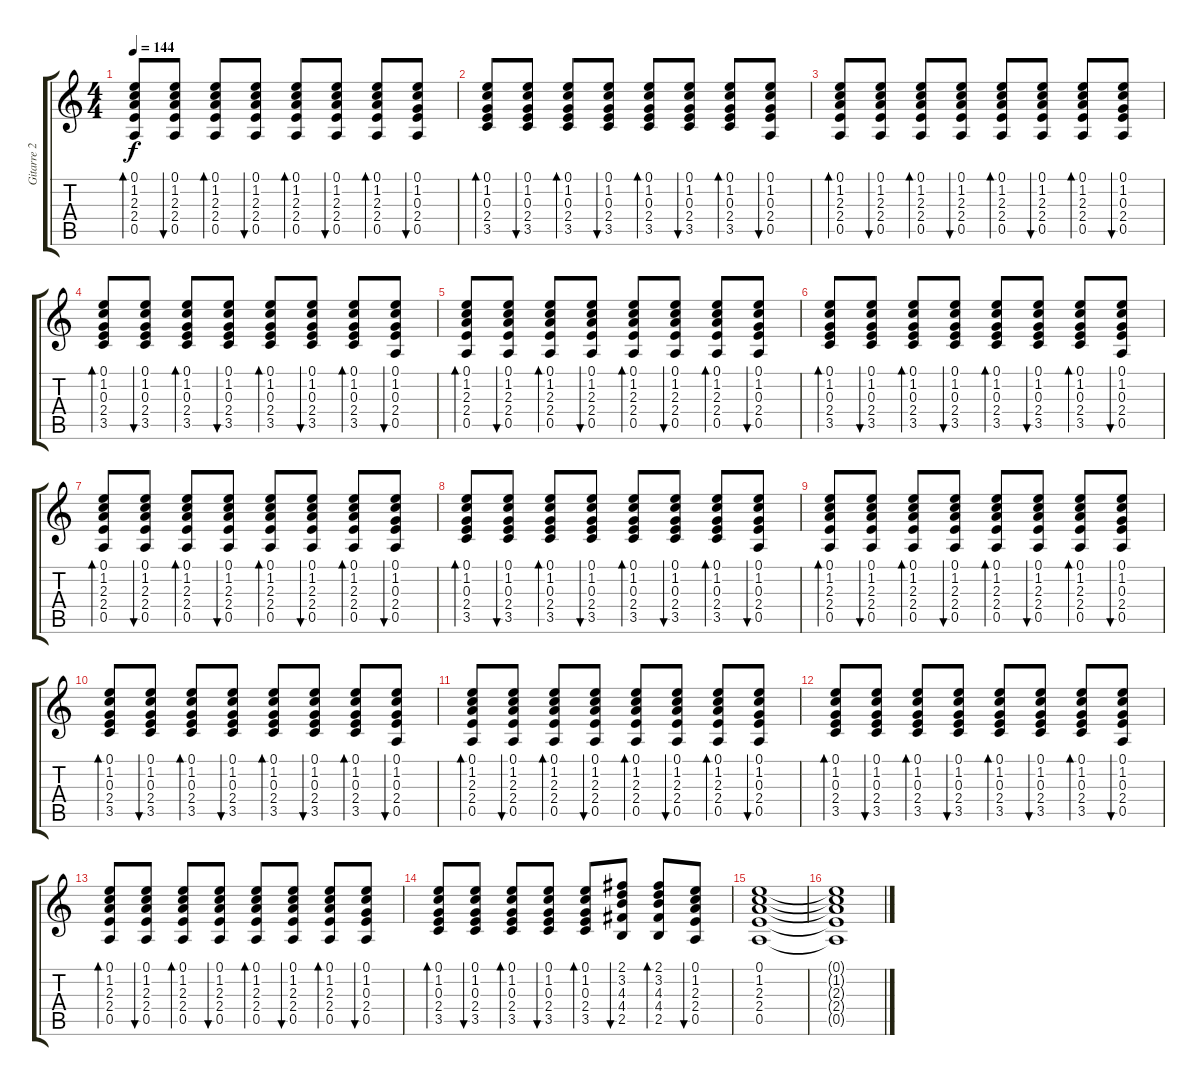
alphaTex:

\track ("Gitarre 2" "Gitarre 2") {instrument electricguitarjazz}
\staff {score tabs}
\tuning (E4 B3 G3 D3 A2 E2) {hide}
\ts (4 4)
\tempo 144
\clef g2
\ks c
(0.1 1.2 2.3 2.4 0.5).8{bd 60 dy f} (0.1 1.2 2.3 2.4 0.5).8{bu 60} (0.1 1.2 2.3 2.4 0.5).8{bd 60} (0.1 1.2 2.3 2.4 0.5).8{bu 60} (0.1 1.2 2.3 2.4 0.5).8{bd 60} (0.1 1.2 2.3 2.4 0.5).8{bu 60} (0.1 1.2 2.3 2.4 0.5).8{bd 60} (0.1 1.2 0.3 2.4 0.5).8{bu 60} |
(0.1 1.2 0.3 2.4 3.5).8{bd 60} (0.1 1.2 0.3 2.4 3.5).8{bu 60} (0.1 1.2 0.3 2.4 3.5).8{bd 60} (0.1 1.2 0.3 2.4 3.5).8{bu 60} (0.1 1.2 0.3 2.4 3.5).8{bd 60} (0.1 1.2 0.3 2.4 3.5).8{bu 60} (0.1 1.2 0.3 2.4 3.5).8{bd 60} (0.1 1.2 0.3 2.4 0.5).8{bu 60} |
(0.1 1.2 2.3 2.4 0.5).8{bd 60} (0.1 1.2 2.3 2.4 0.5).8{bu 60} (0.1 1.2 2.3 2.4 0.5).8{bd 60} (0.1 1.2 2.3 2.4 0.5).8{bu 60} (0.1 1.2 2.3 2.4 0.5).8{bd 60} (0.1 1.2 2.3 2.4 0.5).8{bu 60} (0.1 1.2 2.3 2.4 0.5).8{bd 60} (0.1 1.2 0.3 2.4 0.5).8{bu 60} |
(0.1 1.2 0.3 2.4 3.5).8{bd 60} (0.1 1.2 0.3 2.4 3.5).8{bu 60} (0.1 1.2 0.3 2.4 3.5).8{bd 60} (0.1 1.2 0.3 2.4 3.5).8{bu 60} (0.1 1.2 0.3 2.4 3.5).8{bd 60} (0.1 1.2 0.3 2.4 3.5).8{bu 60} (0.1 1.2 0.3 2.4 3.5).8{bd 60} (0.1 1.2 0.3 2.4 0.5).8{bu 60} |
(0.1 1.2 2.3 2.4 0.5).8{bd 60} (0.1 1.2 2.3 2.4 0.5).8{bu 60} (0.1 1.2 2.3 2.4 0.5).8{bd 60} (0.1 1.2 2.3 2.4 0.5).8{bu 60} (0.1 1.2 2.3 2.4 0.5).8{bd 60} (0.1 1.2 2.3 2.4 0.5).8{bu 60} (0.1 1.2 2.3 2.4 0.5).8{bd 60} (0.1 1.2 0.3 2.4 0.5).8{bu 60} |
(0.1 1.2 0.3 2.4 3.5).8{bd 60} (0.1 1.2 0.3 2.4 3.5).8{bu 60} (0.1 1.2 0.3 2.4 3.5).8{bd 60} (0.1 1.2 0.3 2.4 3.5).8{bu 60} (0.1 1.2 0.3 2.4 3.5).8{bd 60} (0.1 1.2 0.3 2.4 3.5).8{bu 60} (0.1 1.2 0.3 2.4 3.5).8{bd 60} (0.1 1.2 0.3 2.4 0.5).8{bu 60} |
(0.1 1.2 2.3 2.4 0.5).8{bd 60} (0.1 1.2 2.3 2.4 0.5).8{bu 60} (0.1 1.2 2.3 2.4 0.5).8{bd 60} (0.1 1.2 2.3 2.4 0.5).8{bu 60} (0.1 1.2 2.3 2.4 0.5).8{bd 60} (0.1 1.2 2.3 2.4 0.5).8{bu 60} (0.1 1.2 2.3 2.4 0.5).8{bd 60} (0.1 1.2 0.3 2.4 0.5).8{bu 60} |
(0.1 1.2 0.3 2.4 3.5).8{bd 60} (0.1 1.2 0.3 2.4 3.5).8{bu 60} (0.1 1.2 0.3 2.4 3.5).8{bd 60} (0.1 1.2 0.3 2.4 3.5).8{bu 60} (0.1 1.2 0.3 2.4 3.5).8{bd 60} (0.1 1.2 0.3 2.4 3.5).8{bu 60} (0.1 1.2 0.3 2.4 3.5).8{bd 60} (0.1 1.2 0.3 2.4 0.5).8{bu 60} |
(0.1 1.2 2.3 2.4 0.5).8{bd 60} (0.1 1.2 2.3 2.4 0.5).8{bu 60} (0.1 1.2 2.3 2.4 0.5).8{bd 60} (0.1 1.2 2.3 2.4 0.5).8{bu 60} (0.1 1.2 2.3 2.4 0.5).8{bd 60} (0.1 1.2 2.3 2.4 0.5).8{bu 60} (0.1 1.2 2.3 2.4 0.5).8{bd 60} (0.1 1.2 0.3 2.4 0.5).8{bu 60} |
(0.1 1.2 0.3 2.4 3.5).8{bd 60} (0.1 1.2 0.3 2.4 3.5).8{bu 60} (0.1 1.2 0.3 2.4 3.5).8{bd 60} (0.1 1.2 0.3 2.4 3.5).8{bu 60} (0.1 1.2 0.3 2.4 3.5).8{bd 60} (0.1 1.2 0.3 2.4 3.5).8{bu 60} (0.1 1.2 0.3 2.4 3.5).8{bd 60} (0.1 1.2 0.3 2.4 0.5).8{bu 60} |
(0.1 1.2 2.3 2.4 0.5).8{bd 60} (0.1 1.2 2.3 2.4 0.5).8{bu 60} (0.1 1.2 2.3 2.4 0.5).8{bd 60} (0.1 1.2 2.3 2.4 0.5).8{bu 60} (0.1 1.2 2.3 2.4 0.5).8{bd 60} (0.1 1.2 2.3 2.4 0.5).8{bu 60} (0.1 1.2 2.3 2.4 0.5).8{bd 60} (0.1 1.2 0.3 2.4 0.5).8{bu 60} |
(0.1 1.2 0.3 2.4 3.5).8{bd 60} (0.1 1.2 0.3 2.4 3.5).8{bu 60} (0.1 1.2 0.3 2.4 3.5).8{bd 60} (0.1 1.2 0.3 2.4 3.5).8{bu 60} (0.1 1.2 0.3 2.4 3.5).8{bd 60} (0.1 1.2 0.3 2.4 3.5).8{bu 60} (0.1 1.2 0.3 2.4 3.5).8{bd 60} (0.1 1.2 0.3 2.4 0.5).8{bu 60} |
(0.1 1.2 2.3 2.4 0.5).8{bd 60} (0.1 1.2 2.3 2.4 0.5).8{bu 60} (0.1 1.2 2.3 2.4 0.5).8{bd 60} (0.1 1.2 2.3 2.4 0.5).8{bu 60} (0.1 1.2 2.3 2.4 0.5).8{bd 60} (0.1 1.2 2.3 2.4 0.5).8{bu 60} (0.1 1.2 2.3 2.4 0.5).8{bd 60} (0.1 1.2 0.3 2.4 0.5).8{bu 60} |
(0.1 1.2 0.3 2.4 3.5).8{bd 60} (0.1 1.2 0.3 2.4 3.5).8{bu 60} (0.1 1.2 0.3 2.4 3.5).8{bd 60} (0.1 1.2 0.3 2.4 3.5).8{bu 60} (0.1 1.2 0.3 2.4 3.5).8{bd 60} (2.1 3.2 4.3 4.4 2.5).8{bu 60} (2.1 3.2 4.3 4.4 2.5).8{bd 60} (0.1 1.2 2.3 2.4 0.5).8{bu 60} |
(0.1 1.2 2.3 2.4 0.5).1 |
(0.1{t} 1.2{t} 2.3{t} 2.4{t} 0.5{t}).1
